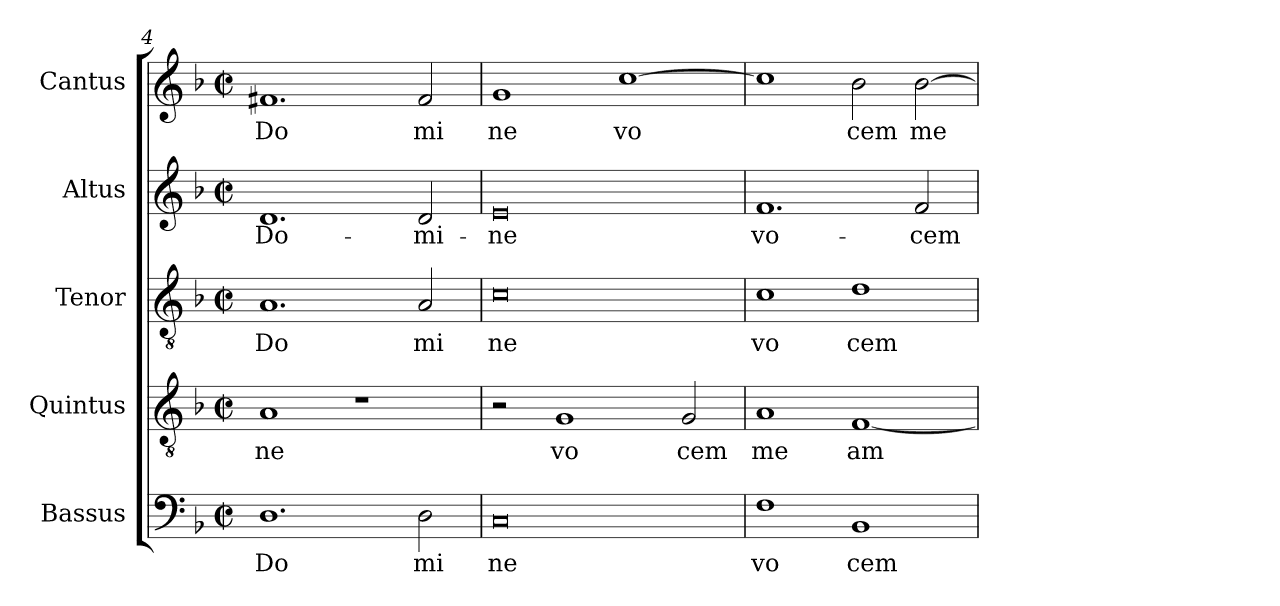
**kern	**text	**kern	**text	**kern	**text	**kern	**text	**kern	**text
*part5	*part5	*part4	*part4	*part3	*part3	*part2	*part2	*part1	*part1
*staff5	*staff5	*staff4	*staff4	*staff3	*staff3	*staff2	*staff2	*staff1	*staff1
*I"Bassus	*	*I"Quintus	*	*I"Tenor	*	*I"Altus	*	*I"Cantus	*
*clefF4	*	*clefGv2	*	*clefGv2	*	*clefG2	*	*clefG2	*
*k[b-]	*	*k[b-]	*	*k[b-]	*	*k[b-]	*	*k[b-]	*
*F:	*	*F:	*	*F:	*	*F:	*	*F:	*
*M2/2	*	*M2/2	*	*M2/2	*	*M2/2	*	*M2/2	*
*met(c|)	*	*met(c|)	*	*met(c|)	*	*met(c|)	*	*met(c|)	*
=4	=4	=4	=4	=4	=4	=4	=4	=4	=4
!	!LO:LY:b:cj	!	!LO:LY:b:cj	!	!LO:LY:b:cj	!	!LO:LY:b:cj	!	!LO:LY:b:cj
1.D	Do	1A	ne	1.A	Do	1.d	Do-	1.f#X	Do
.	.	1r	.	.	.	.	.	.	.
!	!LO:LY:b:cj	!	!	!	!LO:LY:b:cj	!	!LO:LY:b:cj	!	!LO:LY:b:cj
2D\	mi	.	.	2A/	mi	2d/	-mi-	2f#/	mi
=5	=5	=5	=5	=5	=5	=5	=5	=5	=5
!	!LO:LY:b:cj	!	!	!	!LO:LY:b:cj	!	!LO:LY:b:cj	!	!LO:LY:b:cj
0C	ne	2r	.	0c	ne	0e	-ne	1g	ne
!	!	!	!LO:LY:b:cj	!	!	!	!	!	!
.	.	1G	vo	.	.	.	.	.	.
!	!	!	!	!	!	!	!	!	!LO:LY:b:cj
.	.	.	.	.	.	.	.	[>1cc	vo
!	!	!	!LO:LY:b:cj	!	!	!	!	!	!
.	.	2G/	cem	.	.	.	.	.	.
=6	=6	=6	=6	=6	=6	=6	=6	=6	=6
!	!LO:LY:b:cj	!	!LO:LY:b:cj	!	!LO:LY:b:cj	!	!LO:LY:b:cj	!	!LO:LY:b:cj
1F	vo	1A	me	1c	vo	1.f	vo-	1cc]	.
!	!LO:LY:b:cj	!	!LO:LY:b:cj	!	!LO:LY:b:cj	!	!	!	!LO:LY:b:cj
1BB-	cem	[<1F	am	1d	cem	.	.	2b-\	cem
!	!	!	!	!	!	!	!LO:LY:b:cj	!	!LO:LY:b:cj
.	.	.	.	.	.	2f/	-cem	[>2b-\	me
=	=	=	=	=	=	=	=	=	=
*-	*-	*-	*-	*-	*-	*-	*-	*-	*-
